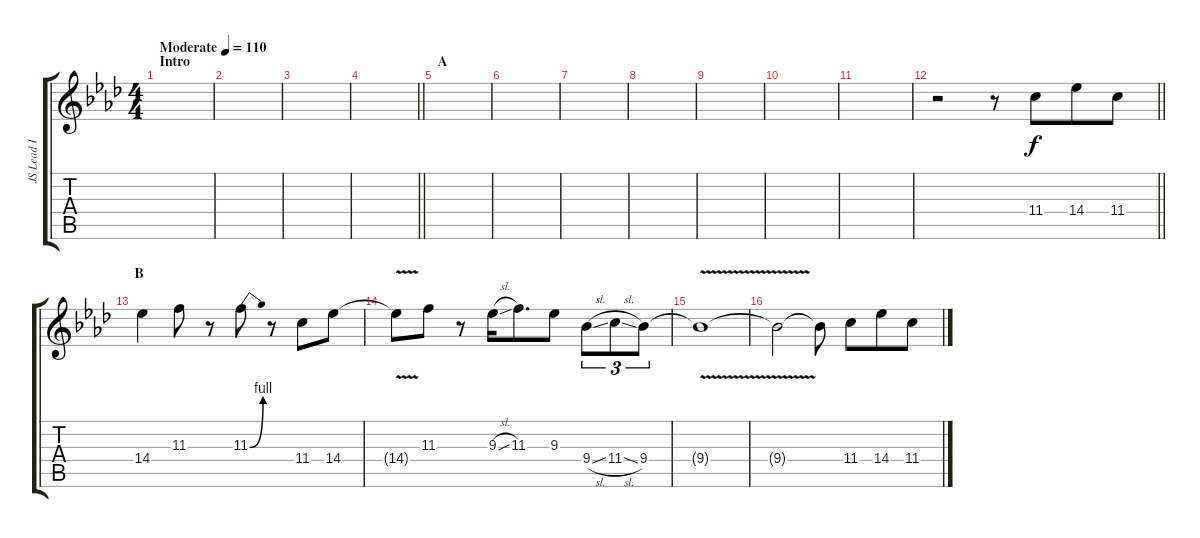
\track ("JS Lead I" "JS Lead I") {instrument overdrivenguitar}
\staff {score tabs}
\tuning (Eb4 Bb3 Gb3 Db3 Ab2 Eb2) {hide}
\ts (4 4)
\section ("" "Intro")
\tempo (110 "Moderate")
\clef g2
\ks ab
|
|
|
\barLineRight lightlight
|
\section ("" "A")
|
|
|
|
|
|
|
\barLineRight lightlight
r.2 r.8 11.4.8{beam merge} 14.4.8 11.4.8 |
\section ("" "B")
14.4.4 11.3.8 r.8 11.3{be (bend 0 0 60 4)}.8 r.8 11.4.8 14.4.8 |
14.4{v t}.8 11.3.8 r.8 9.3{sl}.16 11.3.8{d beam merge} 9.3.8{beam split} 9.4{sl}.8{tu (3 2)} 11.4{sl}.8{tu (3 2)} 9.4.8{tu (3 2)} |
9.4{v t}.1 |
9.4{t}.2 9.4{t}.8{beam split} 11.4.8{beam merge} 14.4.8 11.4.8
